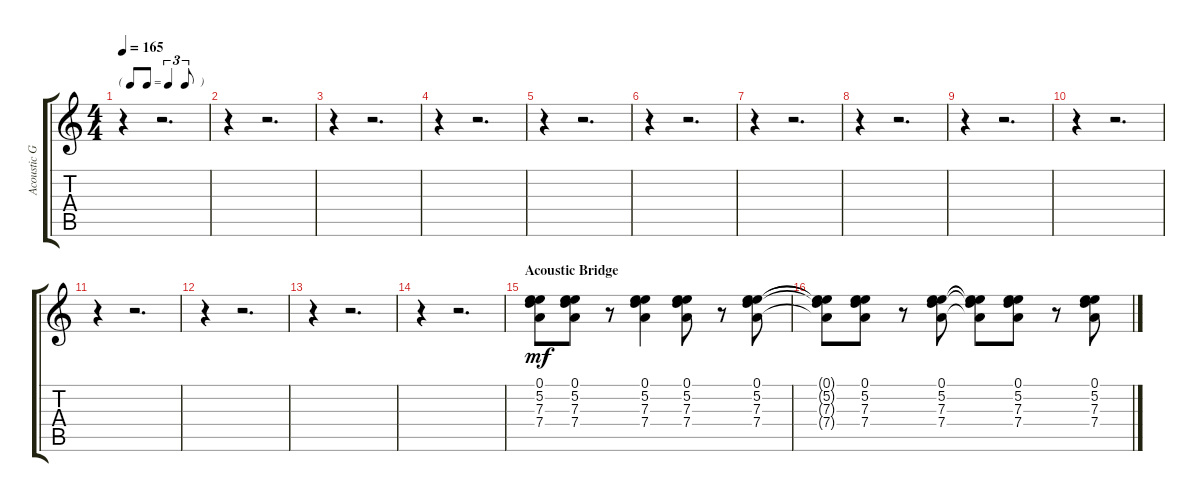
\track ("Acoustic Guitar" "Acoustic G") {instrument acousticguitarsteel}
\staff {score tabs}
\tuning (E4 B3 G3 D3 A2 E2) {hide}
\ts (4 4)
\tf triplet8th
\tempo 165
\clef g2
\ks c
r.4{dy mf} r.2{d} |
r.4 r.2{d} |
r.4 r.2{d} |
r.4 r.2{d} |
r.4 r.2{d} |
r.4 r.2{d} |
r.4 r.2{d} |
r.4 r.2{d} |
r.4 r.2{d} |
r.4 r.2{d} |
r.4 r.2{d} |
r.4 r.2{d} |
r.4 r.2{d} |
r.4 r.2{d} |
\section ("" "Acoustic Bridge")
(0.1 5.2 7.3 7.4).8 (0.1 5.2 7.3 7.4).8 r.8 (0.1 5.2 7.3 7.4).4 (0.1 5.2 7.3 7.4).8 r.8 (0.1 5.2 7.3 7.4).8 |
(0.1{t} 5.2{t} 7.3{t} 7.4{t}).8 (0.1 5.2 7.3 7.4).8 r.8 (0.1 5.2 7.3 7.4).8 (0.1{t} 5.2{t} 7.3{t} 7.4{t}).8 (0.1 5.2 7.3 7.4).8 r.8 (0.1 5.2 7.3 7.4).8
